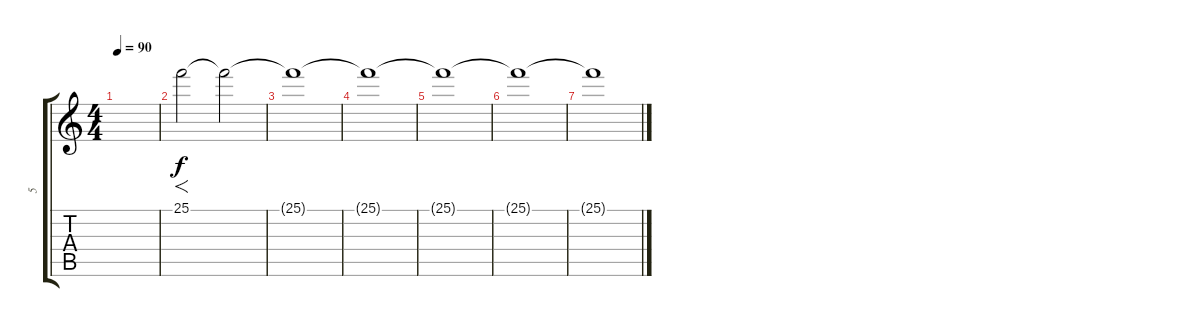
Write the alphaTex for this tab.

\track ("5" "5") {instrument stringensemble1}
\staff {score tabs}
\tuning (E4 B3 G3 D3 A2 E2) {hide}
\ts (4 4)
\tempo 90
\clef g2
\ks c
|
25.1.2{f} 25.1{t}.2 |
25.1{t}.1 |
25.1{t}.1{volume 3} |
25.1{t}.1 |
25.1{t}.1 |
25.1{t}.1
